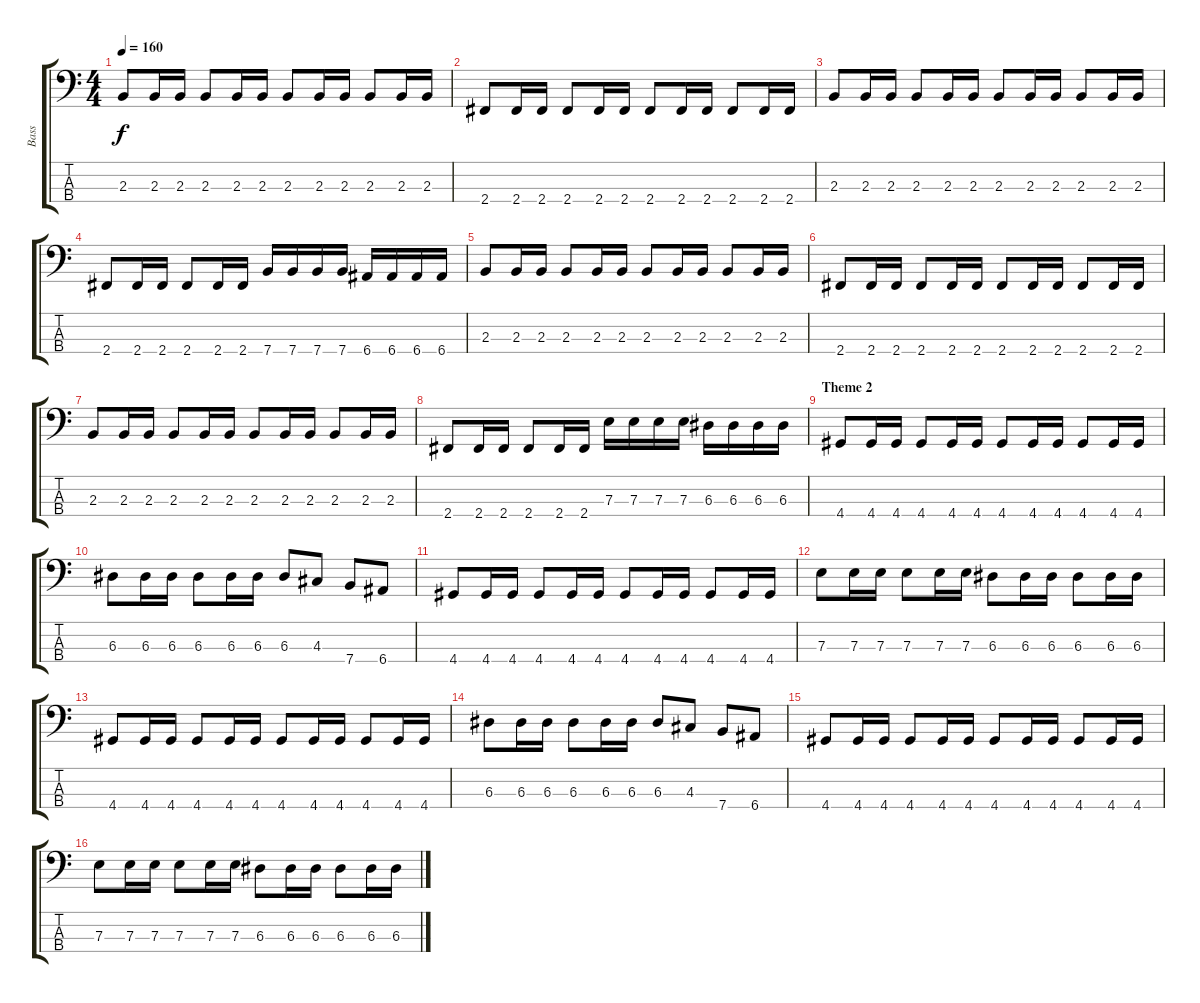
\track ("Bass" "Bass") {instrument electricbassfinger}
\staff {score tabs}
\tuning (G2 D2 A1 E1) {hide}
\ts (4 4)
\tempo 160
\clef f4
\ks c
2.3.8{dy f} 2.3.16 2.3.16 2.3.8 2.3.16 2.3.16 2.3.8 2.3.16 2.3.16 2.3.8 2.3.16 2.3.16 |
2.4.8 2.4.16 2.4.16 2.4.8 2.4.16 2.4.16 2.4.8 2.4.16 2.4.16 2.4.8 2.4.16 2.4.16 |
2.3.8 2.3.16 2.3.16 2.3.8 2.3.16 2.3.16 2.3.8 2.3.16 2.3.16 2.3.8 2.3.16 2.3.16 |
2.4.8 2.4.16 2.4.16 2.4.8 2.4.16 2.4.16 7.4.16 7.4.16 7.4.16 7.4.16 6.4.16 6.4.16 6.4.16 6.4.16 |
2.3.8 2.3.16 2.3.16 2.3.8 2.3.16 2.3.16 2.3.8 2.3.16 2.3.16 2.3.8 2.3.16 2.3.16 |
2.4.8 2.4.16 2.4.16 2.4.8 2.4.16 2.4.16 2.4.8 2.4.16 2.4.16 2.4.8 2.4.16 2.4.16 |
2.3.8 2.3.16 2.3.16 2.3.8 2.3.16 2.3.16 2.3.8 2.3.16 2.3.16 2.3.8 2.3.16 2.3.16 |
2.4.8 2.4.16 2.4.16 2.4.8 2.4.16 2.4.16 7.3.16 7.3.16 7.3.16 7.3.16 6.3.16 6.3.16 6.3.16 6.3.16 |
\section ("" "Theme 2")
4.4.8 4.4.16 4.4.16 4.4.8 4.4.16 4.4.16 4.4.8 4.4.16 4.4.16 4.4.8 4.4.16 4.4.16 |
6.3.8 6.3.16 6.3.16 6.3.8 6.3.16 6.3.16 6.3.8 4.3.8 7.4.8 6.4.8 |
4.4.8 4.4.16 4.4.16 4.4.8 4.4.16 4.4.16 4.4.8 4.4.16 4.4.16 4.4.8 4.4.16 4.4.16 |
7.3.8 7.3.16 7.3.16 7.3.8 7.3.16 7.3.16 6.3.8 6.3.16 6.3.16 6.3.8 6.3.16 6.3.16 |
4.4.8 4.4.16 4.4.16 4.4.8 4.4.16 4.4.16 4.4.8 4.4.16 4.4.16 4.4.8 4.4.16 4.4.16 |
6.3.8 6.3.16 6.3.16 6.3.8 6.3.16 6.3.16 6.3.8 4.3.8 7.4.8 6.4.8 |
4.4.8 4.4.16 4.4.16 4.4.8 4.4.16 4.4.16 4.4.8 4.4.16 4.4.16 4.4.8 4.4.16 4.4.16 |
7.3.8 7.3.16 7.3.16 7.3.8 7.3.16 7.3.16 6.3.8 6.3.16 6.3.16 6.3.8 6.3.16 6.3.16
